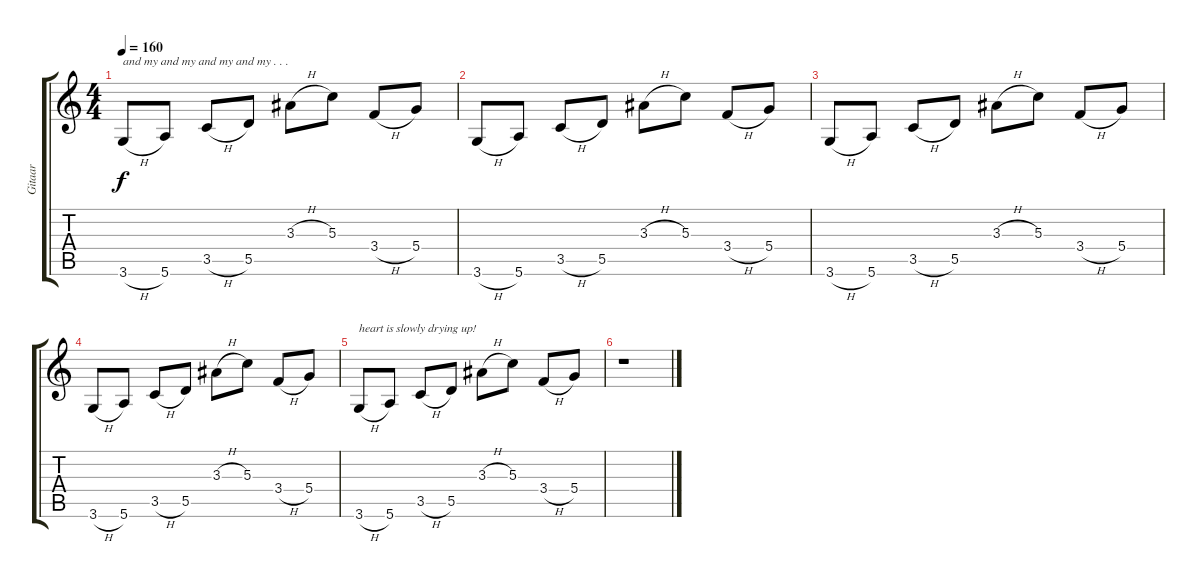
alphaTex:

\track ("Gitaar" "Gitaar") {instrument distortionguitar}
\staff {score tabs}
\tuning (E4 B3 G3 D3 A2 E2) {hide}
\ts (4 4)
\tempo 160
\clef g2
\ks c
3.6{h}.8{txt "and my and my and my and my . . ." dy f} 5.6.8 3.5{h}.8 5.5.8 3.3{h}.8 5.3.8 3.4{h}.8 5.4.8 |
3.6{h}.8 5.6.8 3.5{h}.8 5.5.8 3.3{h}.8 5.3.8 3.4{h}.8 5.4.8 |
3.6{h}.8 5.6.8 3.5{h}.8 5.5.8 3.3{h}.8 5.3.8 3.4{h}.8 5.4.8 |
3.6{h}.8 5.6.8 3.5{h}.8 5.5.8 3.3{h}.8 5.3.8 3.4{h}.8 5.4.8 |
3.6{h}.8{txt "heart is slowly drying up!"} 5.6.8 3.5{h}.8 5.5.8 3.3{h}.8 5.3.8 3.4{h}.8 5.4.8 |
r.1
